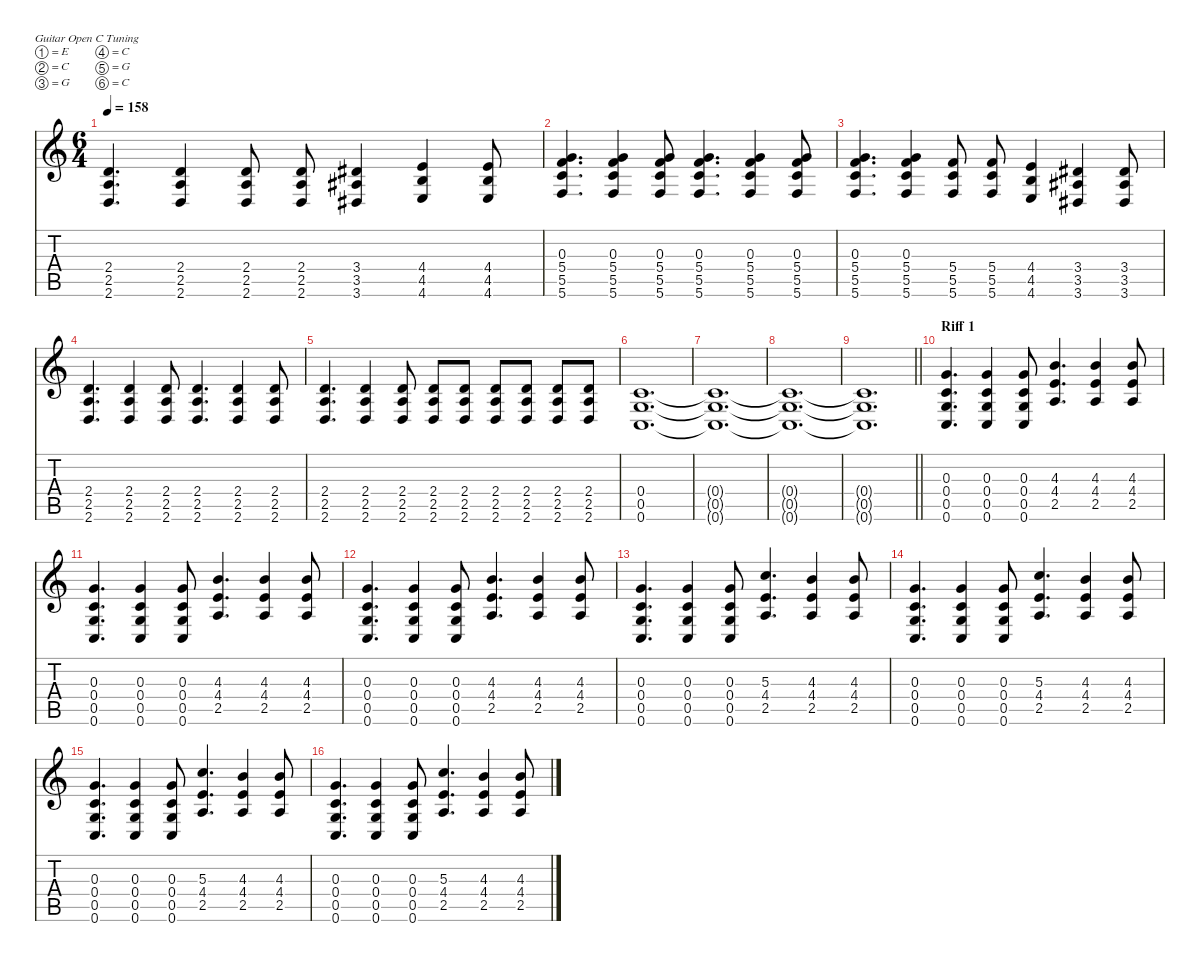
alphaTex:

\defaultSystemsLayout 4
\hideDynamics
\bracketExtendMode nobrackets
\singleTrackTrackNamePolicy hidden
\multiTrackTrackNamePolicy hidden
\firstSystemTrackNameMode fullname
\firstSystemTrackNameOrientation horizontal
\otherSystemsTrackNameOrientation horizontal
\track ("Rythm 2 - Devin" "dist.guit.") {defaultSystemsLayout 4 mute instrument distortionguitar}
\staff {score tabs}
\tuning (E4 C4 G3 C3 G2 C2)
\ts (6 4)
\tempo 158
\clef g2
\ks c
(2.4 2.5 2.6).4{d dy f beam Up} (2.4 2.5 2.6).4{beam Up} (2.4 2.5 2.6).8{beam Up} (2.4 2.5 2.6).8{beam Up} (3.4{acc #} 3.5{acc #} 3.6{acc #}).4{beam Up} (4.4 4.5 4.6).4{beam Up} (4.4 4.5 4.6).8{beam Up} |
(0.3 5.4 5.5 5.6).4{d beam Up} (0.3 5.4 5.5 5.6).4{beam Up} (0.3 5.4 5.5 5.6).8{beam Up} (0.3 5.4 5.5 5.6).4{d beam Up} (0.3 5.4 5.5 5.6).4{beam Up} (0.3 5.4 5.5 5.6).8{beam Up} |
(0.3 5.4 5.5 5.6).4{d beam Up} (0.3 5.4 5.5 5.6).4{beam Up} (5.4 5.5 5.6).8{beam Up} (5.4 5.5 5.6).8{beam Up} (4.4 4.5 4.6).4{beam Up} (3.4{acc #} 3.5{acc #} 3.6{acc #}).4{beam Up} (3.4{acc #} 3.5{acc #} 3.6{acc #}).8{beam Up} |
(2.4 2.5 2.6).4{d beam Up} (2.4 2.5 2.6).4{beam Up} (2.4 2.5 2.6).8{beam Up} (2.4 2.5 2.6).4{d beam Up} (2.4 2.5 2.6).4{beam Up} (2.4 2.5 2.6).8{beam Up} |
(2.4 2.5 2.6).4{d beam Up} (2.4 2.5 2.6).4{beam Up} (2.4 2.5 2.6).8{beam Up} (2.4 2.5 2.6).8{beam Up} (2.4 2.5 2.6).8{beam Up} (2.4 2.5 2.6).8{beam Up} (2.4 2.5 2.6).8{beam Up} (2.4 2.5 2.6).8{beam Up} (2.4 2.5 2.6).8{beam Up} |
(0.4 0.5 0.6).1{d beam Up} |
(0.4{t} 0.5{t} 0.6{t}).1{d beam Up} |
(0.4{t} 0.5{t} 0.6{t}).1{d beam Up} |
\barLineRight lightlight
(0.4{t} 0.5{t} 0.6{t}).1{d beam Up} |
\section ("" "Riff 1")
(0.3 0.4 0.5 0.6).4{d beam Up} (0.3 0.4 0.5 0.6).4{beam Up} (0.3 0.4 0.5 0.6).8{beam Up} (4.3 4.4 2.5).4{d beam Up} (4.3 4.4 2.5).4{beam Up} (4.3 4.4 2.5).8{beam Up} |
(0.3 0.4 0.5 0.6).4{d beam Up} (0.3 0.4 0.5 0.6).4{beam Up} (0.3 0.4 0.5 0.6).8{beam Up} (4.3 4.4 2.5).4{d beam Up} (4.3 4.4 2.5).4{beam Up} (4.3 4.4 2.5).8{beam Up} |
(0.3 0.4 0.5 0.6).4{d beam Up} (0.3 0.4 0.5 0.6).4{beam Up} (0.3 0.4 0.5 0.6).8{beam Up} (4.3 4.4 2.5).4{d beam Up} (4.3 4.4 2.5).4{beam Up} (4.3 4.4 2.5).8{beam Up} |
(0.3 0.4 0.5 0.6).4{d beam Up} (0.3 0.4 0.5 0.6).4{beam Up} (0.3 0.4 0.5 0.6).8{beam Up} (5.3 4.4 2.5).4{d beam Up} (4.3 4.4 2.5).4{beam Up} (4.3 4.4 2.5).8{beam Up} |
(0.3 0.4 0.5 0.6).4{d beam Up} (0.3 0.4 0.5 0.6).4{beam Up} (0.3 0.4 0.5 0.6).8{beam Up} (5.3 4.4 2.5).4{d beam Up} (4.3 4.4 2.5).4{beam Up} (4.3 4.4 2.5).8{beam Up} |
(0.3 0.4 0.5 0.6).4{d beam Up} (0.3 0.4 0.5 0.6).4{beam Up} (0.3 0.4 0.5 0.6).8{beam Up} (5.3 4.4 2.5).4{d beam Up} (4.3 4.4 2.5).4{beam Up} (4.3 4.4 2.5).8{beam Up} |
(0.3 0.4 0.5 0.6).4{d beam Up} (0.3 0.4 0.5 0.6).4{beam Up} (0.3 0.4 0.5 0.6).8{beam Up} (5.3 4.4 2.5).4{d beam Up} (4.3 4.4 2.5).4{beam Up} (4.3 4.4 2.5).8{beam Up}
